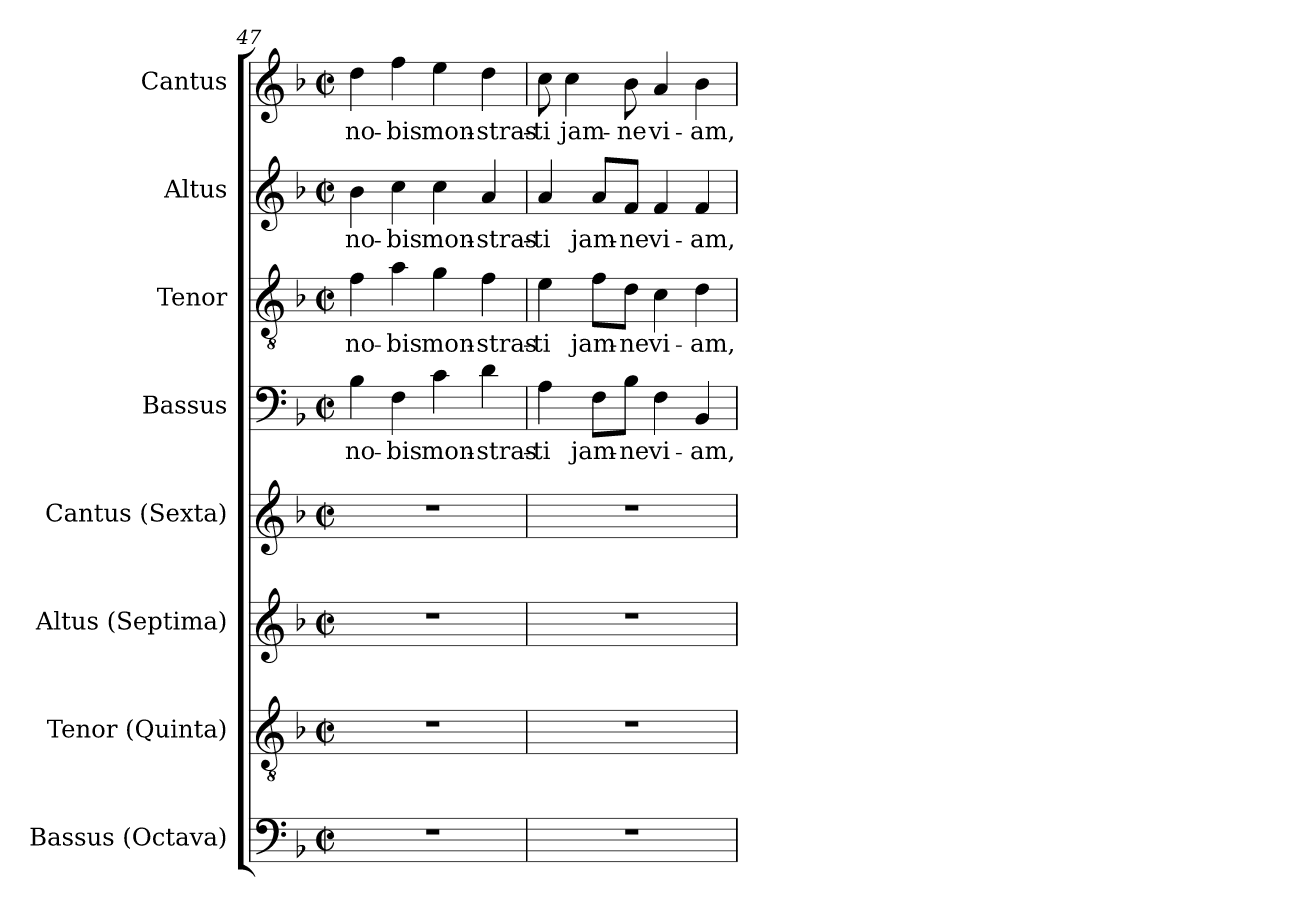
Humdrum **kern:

**kern	**kern	**kern	**kern	**kern	**text	**kern	**text	**kern	**text	**kern	**text
*part8	*part7	*part6	*part5	*part4	*part4	*part3	*part3	*part2	*part2	*part1	*part1
*staff8	*staff7	*staff6	*staff5	*staff4	*staff4	*staff3	*staff3	*staff2	*staff2	*staff1	*staff1
*I"Bassus (Octava)	*I"Tenor (Quinta)	*I"Altus (Septima)	*I"Cantus (Sexta)	*I"Bassus	*	*I"Tenor	*	*I"Altus	*	*I"Cantus	*
*I'B.	*I'T.	*I'A.	*I'S.	*I'B.	*	*I'T.	*	*I'A.	*	*	*
*clefF4	*clefGv2	*clefG2	*clefG2	*clefF4	*	*clefGv2	*	*clefG2	*	*clefG2	*
*	*ITrd7c12	*	*	*	*	*ITrd7c12	*	*	*	*	*
*k[b-]	*k[b-]	*k[b-]	*k[b-]	*k[b-]	*	*k[b-]	*	*k[b-]	*	*k[b-]	*
*F:	*F:	*F:	*F:	*F:	*	*F:	*	*F:	*	*F:	*
*M2/2	*M2/2	*M2/2	*M2/2	*M2/2	*	*M2/2	*	*M2/2	*	*M2/2	*
*met(c|)	*met(c|)	*met(c|)	*met(c|)	*met(c|)	*	*met(c|)	*	*met(c|)	*	*met(c|)	*
=47	=47	=47	=47	=47	=47	=47	=47	=47	=47	=47	=47
!	!	!	!	!	!LO:LY:b:color=#000000	!	!	!	!	!	!
!	!	!	!	!	!	!	!LO:LY:b:color=#000000	!	!	!	!
!	!	!	!	!	!	!	!	!	!LO:LY:b:color=#000000	!	!
!	!	!	!	!	!	!	!	!	!	!	!LO:LY:b:color=#000000
1r	1r	1r	1r	4B-i\	no-	4Fi\	no-	4b-i\	no-	4ddi\	no-
!	!	!	!	!	!LO:LY:b:color=#000000	!	!	!	!	!	!
!	!	!	!	!	!	!	!LO:LY:b:color=#000000	!	!	!	!
!	!	!	!	!	!	!	!	!	!LO:LY:b:color=#000000	!	!
!	!	!	!	!	!	!	!	!	!	!	!LO:LY:b:color=#000000
.	.	.	.	4Fi\	-bis	4Ai\	-bis	4cci\	-bis	4ffi\	-bis
!	!	!	!	!	!LO:LY:b:color=#000000	!	!	!	!	!	!
!	!	!	!	!	!	!	!LO:LY:b:color=#000000	!	!	!	!
!	!	!	!	!	!	!	!	!	!LO:LY:b:color=#000000	!	!
!	!	!	!	!	!	!	!	!	!	!	!LO:LY:b:color=#000000
.	.	.	.	4ci\	mon-	4Gi\	mon-	4cci\	mon-	4eei\	mon-
!	!	!	!	!	!LO:LY:b:color=#000000	!	!	!	!	!	!
!	!	!	!	!	!	!	!LO:LY:b:color=#000000	!	!	!	!
!	!	!	!	!	!	!	!	!	!LO:LY:b:color=#000000	!	!
!	!	!	!	!	!	!	!	!	!	!	!LO:LY:b:color=#000000
.	.	.	.	4di\	-stras-	4Fi\	-stras-	4ai/	-stras-	4ddi\	-stras-
=48	=48	=48	=48	=48	=48	=48	=48	=48	=48	=48	=48
!	!	!	!	!	!LO:LY:b:color=#000000	!	!	!	!	!	!
!	!	!	!	!	!	!	!LO:LY:b:color=#000000	!	!	!	!
!	!	!	!	!	!	!	!	!	!LO:LY:b:color=#000000	!	!
!	!	!	!	!	!	!	!	!	!	!	!LO:LY:b:color=#000000
1r	1r	1r	1r	4Ai\	-ti	4Ei\	-ti	4ai/	-ti	8cci\	-ti
!	!	!	!	!	!	!	!	!	!	!	!LO:LY:b:color=#000000
.	.	.	.	.	.	.	.	.	.	4cci\	jam-
!	!	!	!	!	!LO:LY:b:color=#000000	!	!	!	!	!	!
!	!	!	!	!	!	!	!LO:LY:b:color=#000000	!	!	!	!
!	!	!	!	!	!	!	!	!	!LO:LY:b:color=#000000	!	!
.	.	.	.	8Fi\L	jam-	8Fi\L	jam-	8ai/L	jam-	.	.
!	!	!	!	!	!LO:LY:b:color=#000000	!	!	!	!	!	!
!	!	!	!	!	!	!	!LO:LY:b:color=#000000	!	!	!	!
!	!	!	!	!	!	!	!	!	!LO:LY:b:color=#000000	!	!
!	!	!	!	!	!	!	!	!	!	!	!LO:LY:b:color=#000000
.	.	.	.	8B-i\J	-ne	8Di\J	-ne	8fi/J	-ne	8b-i\	-ne
!	!	!	!	!	!LO:LY:b:color=#000000	!	!	!	!	!	!
!	!	!	!	!	!	!	!LO:LY:b:color=#000000	!	!	!	!
!	!	!	!	!	!	!	!	!	!LO:LY:b:color=#000000	!	!
!	!	!	!	!	!	!	!	!	!	!	!LO:LY:b:color=#000000
.	.	.	.	4Fi\	vi-	4Ci\	vi-	4fi/	vi-	4ai/	vi-
!	!	!	!	!	!LO:LY:b:color=#000000	!	!	!	!	!	!
!	!	!	!	!	!	!	!LO:LY:b:color=#000000	!	!	!	!
!	!	!	!	!	!	!	!	!	!LO:LY:b:color=#000000	!	!
!	!	!	!	!	!	!	!	!	!	!	!LO:LY:b:color=#000000
.	.	.	.	4BB-i/	-am,	4Di\	-am,	4fi/	-am,	4b-i\	-am,
=	=	=	=	=	=	=	=	=	=	=	=
*-	*-	*-	*-	*-	*-	*-	*-	*-	*-	*-	*-
